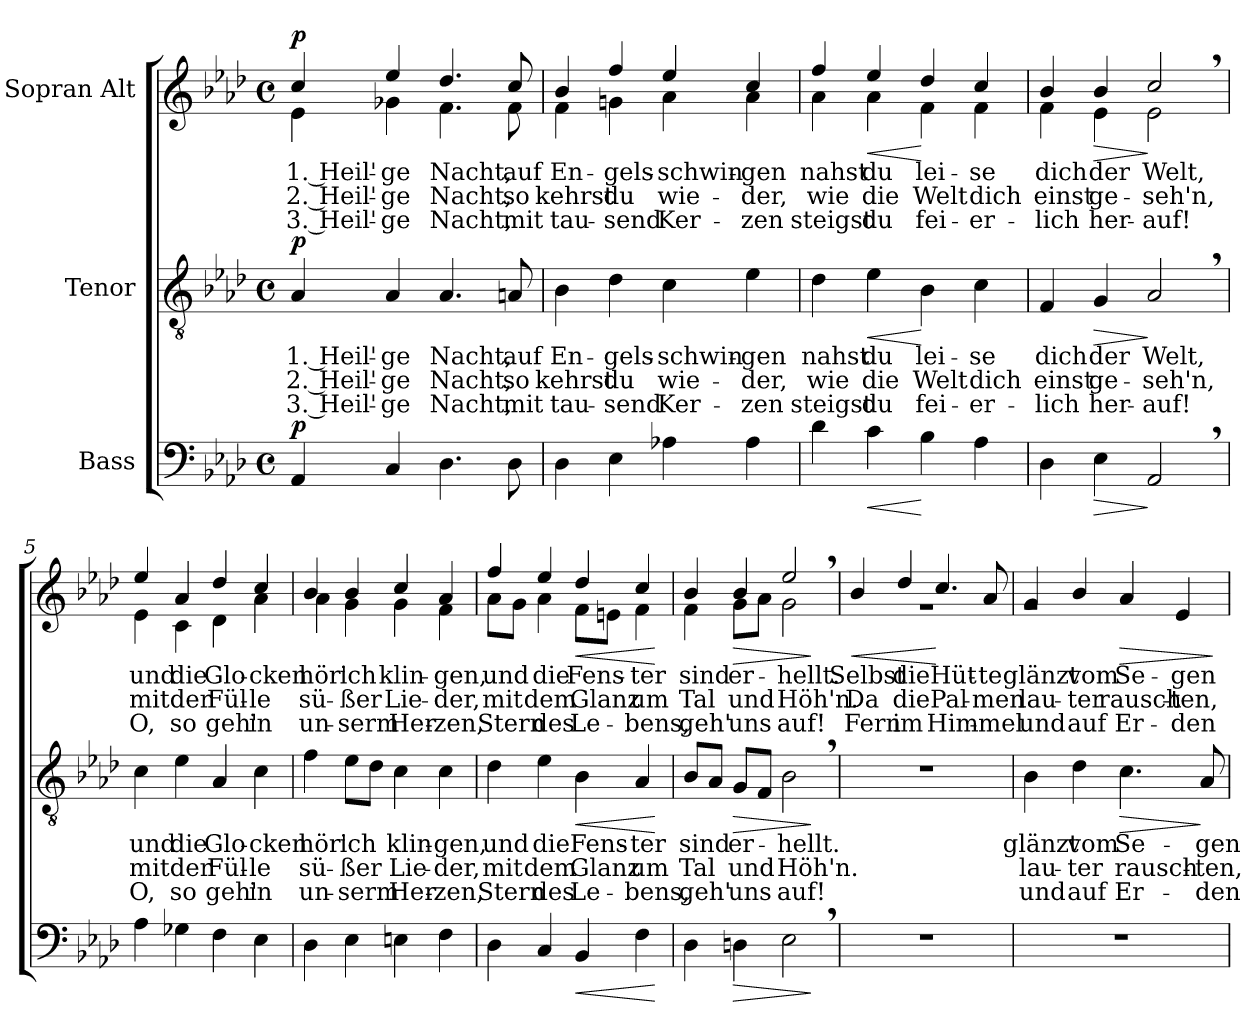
**kern	**dynam	**kern	**text	**text	**text	**dynam	**kern	**text	**text	**text	**dynam
*part3	*part3	*part2	*part2	*part2	*part2	*part2	*part1	*part1	*part1	*part1	*part1
*staff3	*staff3	*staff2	*staff2	*staff2	*staff2	*staff2	*staff1	*staff1	*staff1	*staff1	*staff1
*I"Bass	*	*I"Tenor	*	*	*	*	*I"Sopran Alt	*	*	*	*
*clefF4	*	*clefGv2	*	*	*	*	*clefG2	*	*	*	*
*k[b-e-a-d-]	*	*k[b-e-a-d-]	*	*	*	*	*k[b-e-a-d-]	*	*	*	*
*M4/4	*	*M4/4	*	*	*	*	*M4/4	*	*	*	*
*met(c)	*	*met(c)	*	*	*	*	*met(c)	*	*	*	*
=1	=1	=1	=1	=1	=1	=1	=1	=1	=1	=1	=1
!	!	!	!	!	!	!	!LO:TX:a:B:t=Langsam und feierlich	!	!	!	!
!	!LO:DY:a	!	!LO:LY:b	!LO:LY:b	!LO:LY:b	!LO:DY:a	!	!LO:LY:b	!LO:LY:b	!LO:LY:b	!LO:DY:a
*	*	*	*	*	*	*	*^	*	*	*	*
4AA-/	p	4A-/	1. Heil'-	2. Heil'-	3. Heil'-	p	4cc/	4e-\	1. Heil'-	2. Heil'-	3. Heil'-	p
!	!	!	!LO:LY:b	!LO:LY:b	!LO:LY:b	!	!	!	!LO:LY:b	!LO:LY:b	!LO:LY:b	!
4C/	.	4A-/	-ge	-ge	-ge	.	4ee-/	4g-X\	-ge	-ge	-ge	.
!	!	!	!LO:LY:b	!LO:LY:b	!LO:LY:b	!	!	!	!LO:LY:b	!LO:LY:b	!LO:LY:b	!
4.D-\	.	4.A-/	Nacht,	Nacht,	Nacht,	.	4.dd-/	4.f\	Nacht,	Nacht,	Nacht,	.
!	!	!	!LO:LY:b	!LO:LY:b	!LO:LY:b	!	!	!	!LO:LY:b	!LO:LY:b	!LO:LY:b	!
8D-\	.	8An/	auf	so	mit	.	8cc/	8f\	auf	so	mit	.
=2	=2	=2	=2	=2	=2	=2	=2	=2	=2	=2	=2	=2
!	!	!	!LO:LY:b	!LO:LY:b	!LO:LY:b	!	!	!	!LO:LY:b	!LO:LY:b	!LO:LY:b	!
4D-\	.	4B-\	En-	kehrst	tau-	.	4b-/	4f\	En-	kehrst	tau-	.
!	!	!	!LO:LY:b	!LO:LY:b	!LO:LY:b	!	!	!	!LO:LY:b	!LO:LY:b	!LO:LY:b	!
4E-\	.	4d-\	-gels-	du	-send	.	4ff/	4gn\	-gels-	du	-send	.
!	!	!	!LO:LY:b	!LO:LY:b	!LO:LY:b	!	!	!	!LO:LY:b	!LO:LY:b	!LO:LY:b	!
4A-X\	.	4c\	-schwin-	wie-	Ker-	.	4ee-/	4a-\	-schwin-	wie-	Ker-	.
!	!	!	!LO:LY:b	!LO:LY:b	!LO:LY:b	!	!	!	!LO:LY:b	!LO:LY:b	!LO:LY:b	!
4A-\	.	4e-\	-gen	-der,	-zen	.	4cc/	4a-\	-gen	-der,	-zen	.
=3	=3	=3	=3	=3	=3	=3	=3	=3	=3	=3	=3	=3
!	!	!	!LO:LY:b	!LO:LY:b	!LO:LY:b	!	!	!	!LO:LY:b	!LO:LY:b	!LO:LY:b	!
4d-\	.	4d-\	nahst	wie	steigst	.	4ff/	4a-\	nahst	wie	steigst	.
!	!LO:HP:b	!	!LO:LY:b	!LO:LY:b	!LO:LY:b	!LO:HP:b	!	!	!LO:LY:b	!LO:LY:b	!LO:LY:b	!LO:HP:b
4c\	<	4e-\	du	die	du	<	4ee-/	4a-\	du	die	du	<
!	!	!	!LO:LY:b	!LO:LY:b	!LO:LY:b	!	!	!	!LO:LY:b	!LO:LY:b	!LO:LY:b	!
4B-\	[	4B-\	lei-	Welt	fei-	[	4dd-/	4f\	lei-	Welt	fei-	[
!	!	!	!LO:LY:b	!LO:LY:b	!LO:LY:b	!	!	!	!LO:LY:b	!LO:LY:b	!LO:LY:b	!
4A-\	.	4c\	-se	dich	-er-	.	4cc/	4f\	-se	dich	-er-	.
=4	=4	=4	=4	=4	=4	=4	=4	=4	=4	=4	=4	=4
!	!	!	!LO:LY:b	!LO:LY:b	!LO:LY:b	!	!	!	!LO:LY:b	!LO:LY:b	!LO:LY:b	!
4D-\	.	4F/	dich	einst	-lich	.	4b-/	4f\	dich	einst	-lich	.
!	!LO:HP:b	!	!LO:LY:b	!LO:LY:b	!LO:LY:b	!LO:HP:b	!	!	!LO:LY:b	!LO:LY:b	!LO:LY:b	!LO:HP:b
4E-\	>	4G/	der	ge-	her-	>	4b-/	4e-\	der	ge-	her-	>
!	!	!	!LO:LY:b	!LO:LY:b	!LO:LY:b	!	!	!	!LO:LY:b	!LO:LY:b	!LO:LY:b	!
2AA-,/	]	2A-,/	Welt,	-seh'n,	-auf!	]	2cc,/	2e-\	Welt,	-seh'n,	-auf!	]
=5	=5	=5	=5	=5	=5	=5	=5	=5	=5	=5	=5	=5
!	!	!	!LO:LY:b	!LO:LY:b	!LO:LY:b	!	!	!	!LO:LY:b	!LO:LY:b	!LO:LY:b	!
4A-\	.	4c\	und	mit	O,	.	4ee-/	4e-\	und	mit	O,	.
!	!	!	!LO:LY:b	!LO:LY:b	!LO:LY:b	!	!	!	!LO:LY:b	!LO:LY:b	!LO:LY:b	!
4G-X\	.	4e-\	die	der	so	.	4a-/	4c\	die	der	so	.
!	!	!	!LO:LY:b	!LO:LY:b	!LO:LY:b	!	!	!	!LO:LY:b	!LO:LY:b	!LO:LY:b	!
4F\	.	4A-/	Glo-	Fül-	geh'	.	4dd-/	4d-\	Glo-	Fül-	geh'	.
!	!	!	!LO:LY:b	!LO:LY:b	!LO:LY:b	!	!	!	!LO:LY:b	!LO:LY:b	!LO:LY:b	!
4E-\	.	4c\	-cken	-le	in	.	4cc/	4a-\	-cken	-le	in	.
!!LO:LB:g=z	!!
=6	=6	=6	=6	=6	=6	=6	=6	=6	=6	=6	=6	=6
!	!	!	!LO:LY:b	!LO:LY:b	!LO:LY:b	!	!	!	!LO:LY:b	!LO:LY:b	!LO:LY:b	!
4D-\	.	4f\	hör'	sü-	un-	.	4b-/	4a-\	hör'	sü-	un-	.
!	!	!	!LO:LY:b	!LO:LY:b	!LO:LY:b	!	!	!	!LO:LY:b	!LO:LY:b	!LO:LY:b	!
4E-\	.	8e-\L	ich	-ßer	-serm	.	4b-/	4g\	ich	-ßer	-serm	.
.	.	8d-\J	.	.	.	.	.	.	.	.	.	.
!	!	!	!LO:LY:b	!LO:LY:b	!LO:LY:b	!	!	!	!LO:LY:b	!LO:LY:b	!LO:LY:b	!
4En\	.	4c\	klin-	Lie-	Her-	.	4cc/	4g\	klin-	Lie-	Her-	.
!	!	!	!LO:LY:b	!LO:LY:b	!LO:LY:b	!	!	!	!LO:LY:b	!LO:LY:b	!LO:LY:b	!
4F\	.	4c\	-gen,	-der,	-zen,	.	4a-/	4f\	-gen,	-der,	-zen,	.
=7	=7	=7	=7	=7	=7	=7	=7	=7	=7	=7	=7	=7
!	!	!	!LO:LY:b	!LO:LY:b	!LO:LY:b	!	!	!	!LO:LY:b	!LO:LY:b	!LO:LY:b	!
4D-\	.	4d-\	und	mit	Stern	.	4ff/	8a-\L	und	mit	Stern	.
.	.	.	.	.	.	.	.	8g\J	.	.	.	.
!	!	!	!LO:LY:b	!LO:LY:b	!LO:LY:b	!	!	!	!LO:LY:b	!LO:LY:b	!LO:LY:b	!
4C/	.	4e-\	die	dem	des	.	4ee-/	4a-\	die	dem	des	.
!	!LO:HP:b	!	!LO:LY:b	!LO:LY:b	!LO:LY:b	!LO:HP:b	!	!	!LO:LY:b	!LO:LY:b	!LO:LY:b	!LO:HP:b
4BB-/	<	4B-\	Fens-	Glanz	Le-	<	4dd-/	8f\L	Fens-	Glanz	Le-	<
.	.	.	.	.	.	.	.	8en\J	.	.	.	.
!	!	!	!LO:LY:b	!LO:LY:b	!LO:LY:b	!	!	!	!LO:LY:b	!LO:LY:b	!LO:LY:b	!
4F\	.	4A-/	-ter	um	-bens,	.	4cc/	4f\	-ter	um	-bens,	.
*	*	*	*	*	*	*	*v	*v	*	*	*	*
.	[	.	.	.	.	[	.	.	.	.	[
=8	=8	=8	=8	=8	=8	=8	=8	=8	=8	=8	=8
!	!	!	!LO:LY:b	!LO:LY:b	!LO:LY:b	!	!	!LO:LY:b	!LO:LY:b	!LO:LY:b	!
*	*	*	*	*	*	*	*^	*	*	*	*
4D-\	.	8B-/L	sind	Tal	geh'	.	4b-/	4f\	sind	Tal	geh'	.
.	.	8A-/J	.	.	.	.	.	.	.	.	.	.
!	!LO:HP:b	!	!LO:LY:b	!LO:LY:b	!LO:LY:b	!LO:HP:b	!	!	!LO:LY:b	!LO:LY:b	!LO:LY:b	!LO:HP:b
4Dn\	>	8G/L	er-	und	uns	>	4b-/	8g\L	er-	und	uns	>
.	.	8F/J	.	.	.	.	.	8a-\J	.	.	.	.
!	!	!	!LO:LY:b	!LO:LY:b	!LO:LY:b	!	!	!	!LO:LY:b	!LO:LY:b	!LO:LY:b	!
2E-,\	.	2B-,\	-hellt.	Höh'n.	auf!	.	2ee-,/	2g\	-hellt.	Höh'n.	auf!	.
*	*	*	*	*	*	*	*v	*v	*	*	*	*
.	]	.	.	.	.	]	.	.	.	.	]
=9	=9	=9	=9	=9	=9	=9	=9	=9	=9	=9	=9
!	!	!	!	!	!	!	!	!LO:LY:b	!LO:LY:b	!LO:LY:b	!LO:HP:b
*	*	*	*	*	*	*	*^	*	*	*	*
1r	.	1r	.	.	.	.	4b-/	1rg	Selbst	Da	Fern	<
!	!	!	!	!	!	!	!	!	!LO:LY:b	!LO:LY:b	!LO:LY:b	!
.	.	.	.	.	.	.	4dd-/	.	die	die	im	.
!	!	!	!	!	!	!	!	!	!LO:LY:b	!LO:LY:b	!LO:LY:b	!
.	.	.	.	.	.	.	4.cc/	.	Hüt-	Pal-	Him-	[
!	!	!	!	!	!	!	!	!	!LO:LY:b	!LO:LY:b	!LO:LY:b	!
.	.	.	.	.	.	.	8a-/	.	-te	-men	-mel	.
=10	=10	=10	=10	=10	=10	=10	=10	=10	=10	=10	=10	=10
!	!	!	!LO:LY:b	!LO:LY:b	!LO:LY:b	!	!	!	!LO:LY:b	!LO:LY:b	!LO:LY:b	!
1r	.	4B-\	glänzt	lau-	und	.	4g/	1rg	glänzt	lau-	und	.
!	!	!	!LO:LY:b	!LO:LY:b	!LO:LY:b	!	!	!	!LO:LY:b	!LO:LY:b	!LO:LY:b	!
.	.	4d-\	vom	-ter	auf	.	4b-/	.	vom	-ter	auf	.
!	!	!	!LO:LY:b	!LO:LY:b	!LO:LY:b	!LO:HP:b	!	!	!LO:LY:b	!LO:LY:b	!LO:LY:b	!LO:HP:b
.	.	4.c\	Se-	rausch-	Er-	>	4a-/	.	Se-	rausch-	Er-	>
!	!	!	!	!	!	!	!	!	!LO:LY:b	!LO:LY:b	!LO:LY:b	!
.	.	.	.	.	.	.	4e-/	.	-gen	-ten,	-den	.
!	!	!	!LO:LY:b	!LO:LY:b	!LO:LY:b	!	!	!	!	!	!	!
.	.	8A-/	-gen	-ten,	-den	]	.	.	.	.	.	.
*	*	*	*	*	*	*	*v	*v	*	*	*	*
.	.	.	.	.	.	.	.	.	.	.	]
=	=	=	=	=	=	=	=	=	=	=	=
*-	*-	*-	*-	*-	*-	*-	*-	*-	*-	*-	*-
